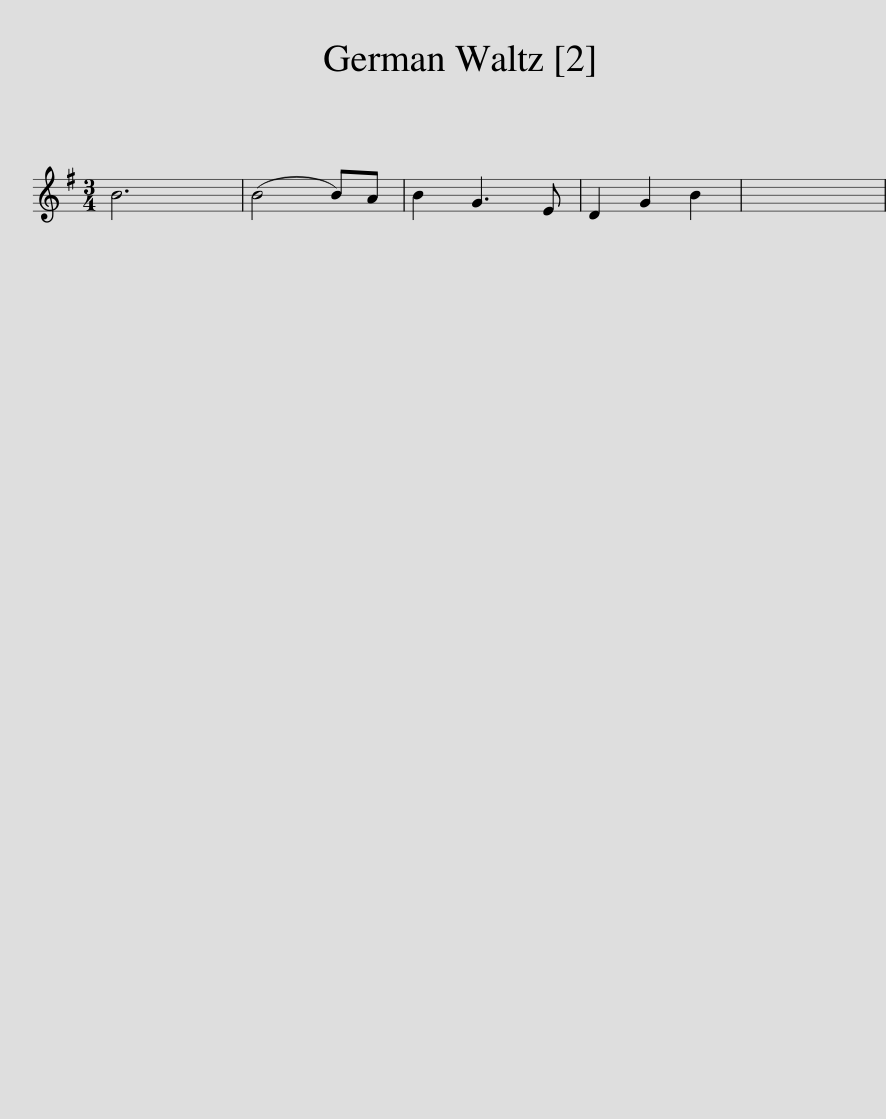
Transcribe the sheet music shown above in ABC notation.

X:1
L:1/8
M:3/4
I:linebreak $
K:G
V:1 treble
V:1
 B6 | (B4 B)A | B2 G3 E | D2 G2 B2 | x6 | %5
